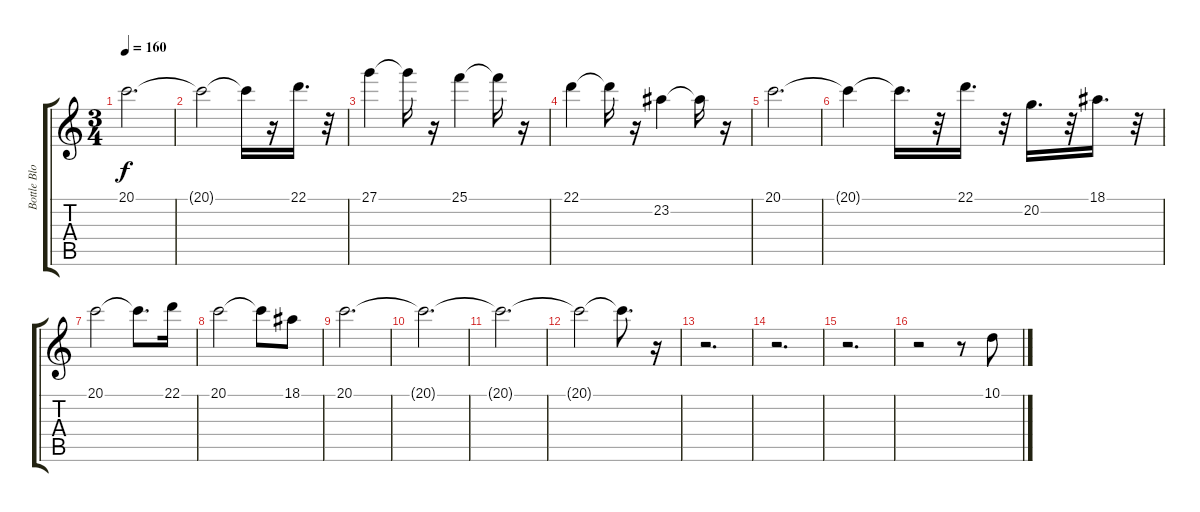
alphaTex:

\track ("Bottle Blow Lead" "Bottle Blo") {instrument blownbottle}
\staff {score tabs}
\tuning (E4 B3 G3 D3 A2 E2) {hide}
\ts (3 4)
\tempo 160
\clef g2
\ks c
20.1.2{d dy f} |
20.1{t}.2 20.1{t}.16 r.16 22.1.16{d} r.32 |
27.1.4 27.1{t}.16 r.16 25.1.4 25.1{t}.16 r.16 |
22.1.4 22.1{t}.16 r.16 23.2.4 23.2{t}.16 r.16 |
20.1.2{d} |
20.1{t}.4 20.1{t}.16{d} r.32 22.1.16{d} r.32 20.2.16{d} r.32 18.1.16{d} r.32 |
20.1.2 20.1{t}.8{d} 22.1.16 |
20.1.2 20.1{t}.8 18.1.8 |
20.1.2{d} |
20.1{t}.2{d} |
20.1{t}.2{d} |
20.1{t}.2 20.1{t}.8{d} r.16 |
r.2{d} |
r.2{d} |
r.2{d} |
r.2 r.8 10.1.8
